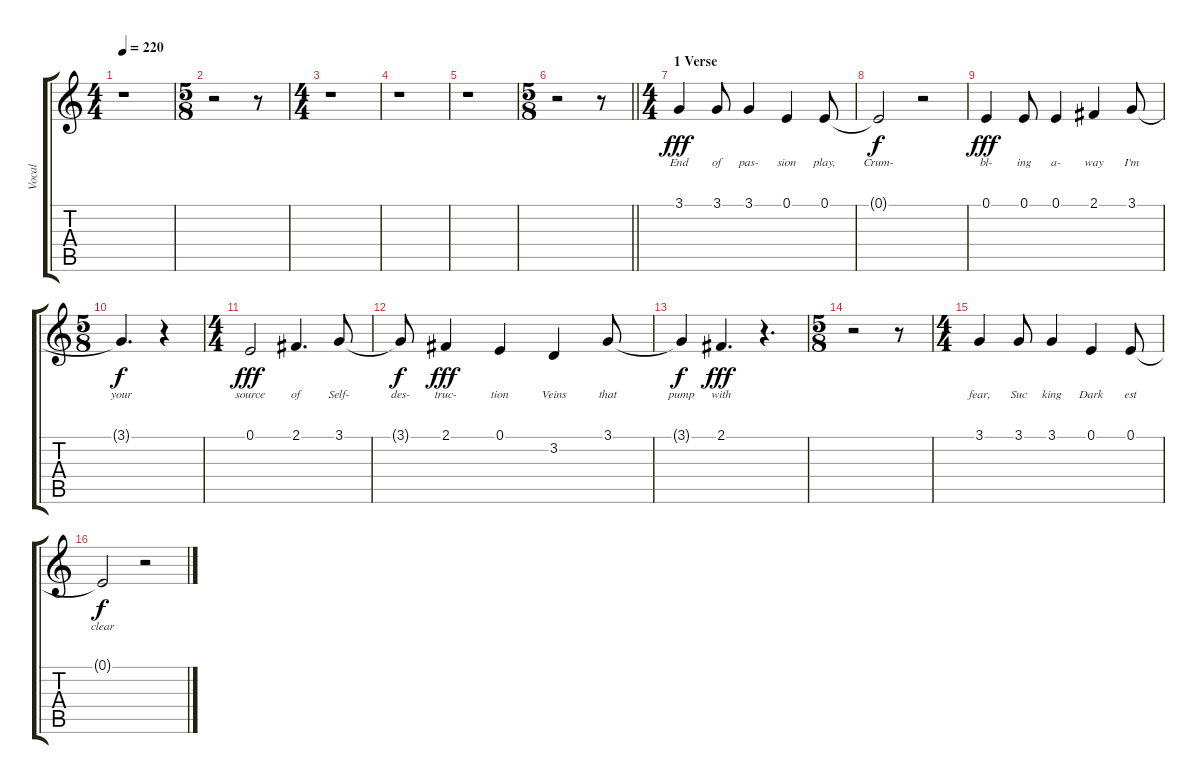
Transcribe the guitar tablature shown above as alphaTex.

\track ("Vocal" "Vocal") {instrument lead6voice}
\staff {score tabs}
\tuning (E4 B3 G3 D3 A2 E2) {hide}
\ts (4 4)
\tempo 220
\clef g2
\ks c
r.1{dy fff} |
\ts (5 8)
r.2 r.8 |
\ts (4 4)
r.1 |
r.1 |
r.1 |
\ts (5 8)
\barLineRight lightlight
r.2 r.8 |
\ts (4 4)
\section ("" "1 Verse")
3.1.4{lyrics (0 "End") lyrics (1 "") lyrics (2 "") lyrics (3 "") lyrics (4 "")} 3.1.8{lyrics (0 "of") lyrics (1 "") lyrics (2 "") lyrics (3 "") lyrics (4 "")} 3.1.4{lyrics (0 "pas-") lyrics (1 "") lyrics (2 "") lyrics (3 "") lyrics (4 "")} 0.1.4{lyrics (0 "sion") lyrics (1 "") lyrics (2 "") lyrics (3 "") lyrics (4 "")} 0.1.8{lyrics (0 "play,") lyrics (1 "") lyrics (2 "") lyrics (3 "") lyrics (4 "")} |
0.1{t}.2{lyrics (0 "Crum-") lyrics (1 "") lyrics (2 "") lyrics (3 "") lyrics (4 "") dy f} r.2 |
0.1.4{lyrics (0 "bl-") lyrics (1 "") lyrics (2 "") lyrics (3 "") lyrics (4 "") dy fff} 0.1.8{lyrics (0 "ing") lyrics (1 "") lyrics (2 "") lyrics (3 "") lyrics (4 "")} 0.1.4{lyrics (0 "a-") lyrics (1 "") lyrics (2 "") lyrics (3 "") lyrics (4 "")} 2.1.4{lyrics (0 "way") lyrics (1 "") lyrics (2 "") lyrics (3 "") lyrics (4 "")} 3.1.8{lyrics (0 "I'm") lyrics (1 "") lyrics (2 "") lyrics (3 "") lyrics (4 "")} |
\ts (5 8)
3.1{t}.4{d lyrics (0 "your") lyrics (1 "") lyrics (2 "") lyrics (3 "") lyrics (4 "") dy f} r.4 |
\ts (4 4)
0.1.2{lyrics (0 "source") lyrics (1 "") lyrics (2 "") lyrics (3 "") lyrics (4 "") dy fff} 2.1.4{d lyrics (0 "of") lyrics (1 "") lyrics (2 "") lyrics (3 "") lyrics (4 "")} 3.1.8{lyrics (0 "Self-") lyrics (1 "") lyrics (2 "") lyrics (3 "") lyrics (4 "")} |
3.1{t}.8{lyrics (0 "des-") lyrics (1 "") lyrics (2 "") lyrics (3 "") lyrics (4 "") dy f} 2.1.4{lyrics (0 "truc-") lyrics (1 "") lyrics (2 "") lyrics (3 "") lyrics (4 "") dy fff} 0.1.4{lyrics (0 "tion") lyrics (1 "") lyrics (2 "") lyrics (3 "") lyrics (4 "")} 3.2.4{lyrics (0 "Veins") lyrics (1 "") lyrics (2 "") lyrics (3 "") lyrics (4 "")} 3.1.8{lyrics (0 "that") lyrics (1 "") lyrics (2 "") lyrics (3 "") lyrics (4 "")} |
3.1{t}.4{lyrics (0 "pump") lyrics (1 "") lyrics (2 "") lyrics (3 "") lyrics (4 "") dy f} 2.1.4{d lyrics (0 "with") lyrics (1 "") lyrics (2 "") lyrics (3 "") lyrics (4 "") dy fff} r.4{d} |
\ts (5 8)
r.2 r.8 |
\ts (4 4)
3.1.4{lyrics (0 "fear,") lyrics (1 "") lyrics (2 "") lyrics (3 "") lyrics (4 "")} 3.1.8{lyrics (0 "Suc") lyrics (1 "") lyrics (2 "") lyrics (3 "") lyrics (4 "")} 3.1.4{lyrics (0 "king") lyrics (1 "") lyrics (2 "") lyrics (3 "") lyrics (4 "")} 0.1.4{lyrics (0 "Dark") lyrics (1 "") lyrics (2 "") lyrics (3 "") lyrics (4 "")} 0.1.8{lyrics (0 "est") lyrics (1 "") lyrics (2 "") lyrics (3 "") lyrics (4 "")} |
0.1{t}.2{lyrics (0 "clear") lyrics (1 "") lyrics (2 "") lyrics (3 "") lyrics (4 "") dy f} r.2
